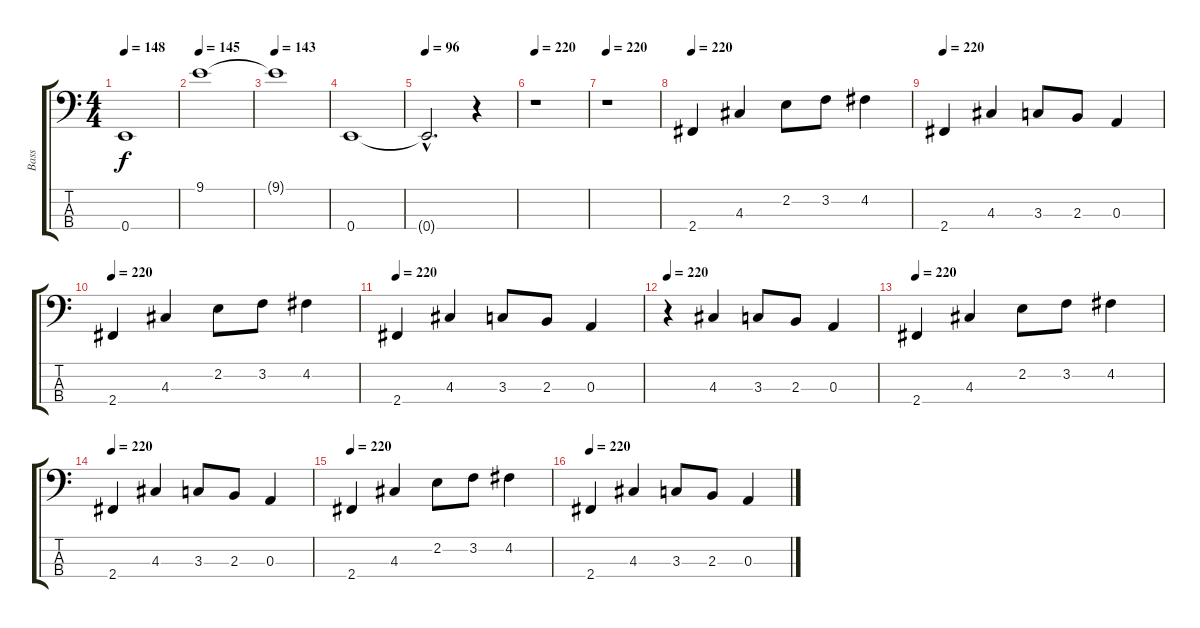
\track ("Bass" "Bass") {instrument electricbasspick}
\staff {score tabs}
\tuning (G2 D2 A1 E1) {hide}
\ts (4 4)
\tempo 148
\clef f4
\ks c
0.4{t}.1{dy f} |
\tempo 145
9.1.1 |
\tempo 143
9.1{t}.1 |
0.4.1 |
\tempo 96
0.4{hac t}.2{d} r.4 |
\tempo 220
r.1 |
\tempo 220
r.1 |
\tempo 220
2.4.4 4.3.4 2.2.8 3.2.8 4.2.4 |
\tempo 220
2.4.4 4.3.4 3.3.8 2.3.8 0.3.4 |
\tempo 220
2.4.4 4.3.4 2.2.8 3.2.8 4.2.4 |
\tempo 220
2.4.4 4.3.4 3.3.8 2.3.8 0.3.4 |
\tempo 220
r.4 4.3.4 3.3.8 2.3.8 0.3.4 |
\tempo 220
2.4.4 4.3.4 2.2.8 3.2.8 4.2.4 |
\tempo 220
2.4.4 4.3.4 3.3.8 2.3.8 0.3.4 |
\tempo 220
2.4.4 4.3.4 2.2.8 3.2.8 4.2.4 |
\tempo 220
2.4.4 4.3.4 3.3.8 2.3.8 0.3.4
